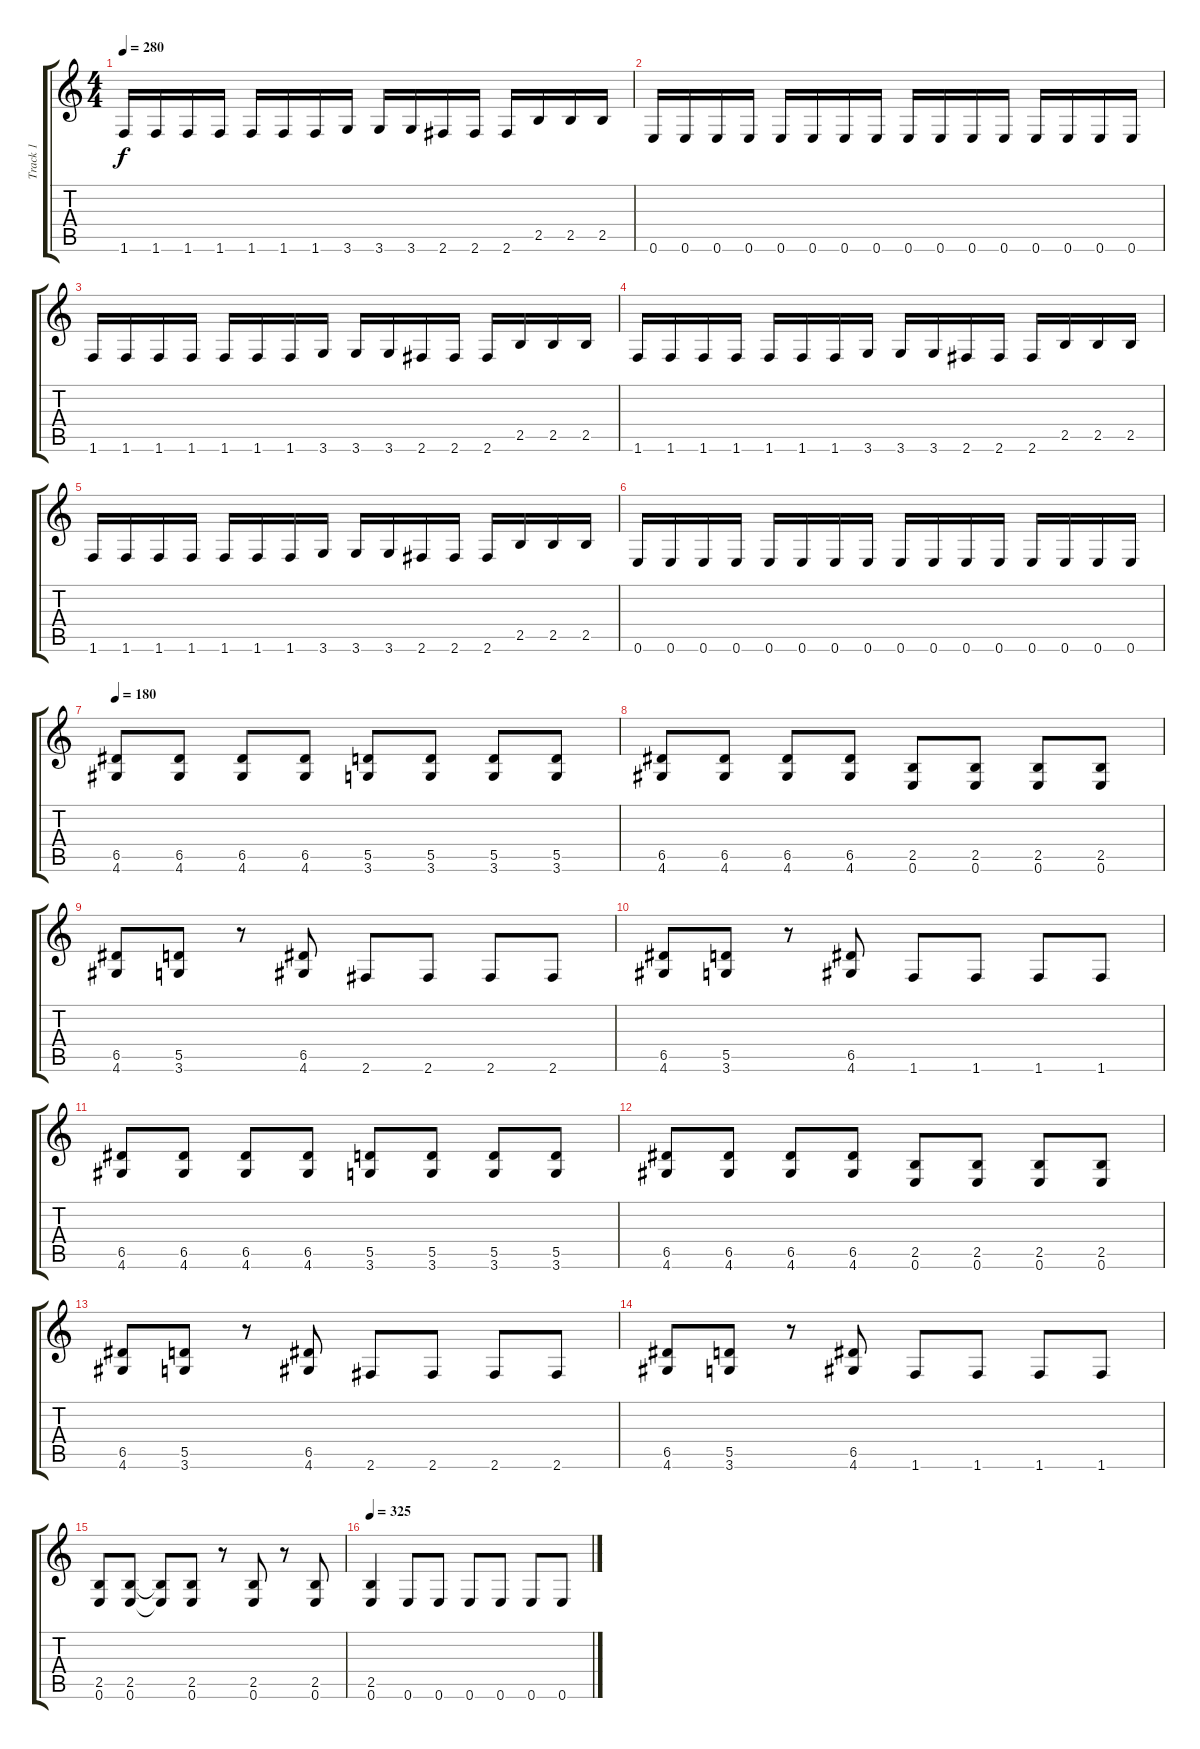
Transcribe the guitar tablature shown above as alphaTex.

\track ("Track 1" "Track 1") {instrument distortionguitar}
\staff {score tabs}
\tuning (E4 B3 G3 D3 A2 E2) {hide}
\ts (4 4)
\tempo 280
\clef g2
\ks c
1.6.16{dy f} 1.6.16 1.6.16 1.6.16 1.6.16 1.6.16 1.6.16 3.6.16 3.6.16 3.6.16 2.6.16 2.6.16 2.6.16 2.5.16 2.5.16 2.5.16 |
0.6.16 0.6.16 0.6.16 0.6.16 0.6.16 0.6.16 0.6.16 0.6.16 0.6.16 0.6.16 0.6.16 0.6.16 0.6.16 0.6.16 0.6.16 0.6.16 |
1.6.16 1.6.16 1.6.16 1.6.16 1.6.16 1.6.16 1.6.16 3.6.16 3.6.16 3.6.16 2.6.16 2.6.16 2.6.16 2.5.16 2.5.16 2.5.16 |
1.6.16 1.6.16 1.6.16 1.6.16 1.6.16 1.6.16 1.6.16 3.6.16 3.6.16 3.6.16 2.6.16 2.6.16 2.6.16 2.5.16 2.5.16 2.5.16 |
1.6.16 1.6.16 1.6.16 1.6.16 1.6.16 1.6.16 1.6.16 3.6.16 3.6.16 3.6.16 2.6.16 2.6.16 2.6.16 2.5.16 2.5.16 2.5.16 |
0.6.16 0.6.16 0.6.16 0.6.16 0.6.16 0.6.16 0.6.16 0.6.16 0.6.16 0.6.16 0.6.16 0.6.16 0.6.16 0.6.16 0.6.16 0.6.16 |
\tempo 180
(6.5 4.6).8 (6.5 4.6).8 (6.5 4.6).8 (6.5 4.6).8 (5.5 3.6).8 (5.5 3.6).8 (5.5 3.6).8 (5.5 3.6).8 |
(6.5 4.6).8 (6.5 4.6).8 (6.5 4.6).8 (6.5 4.6).8 (2.5 0.6).8 (2.5 0.6).8 (2.5 0.6).8 (2.5 0.6).8 |
(6.5 4.6).8 (5.5 3.6).8 r.8 (6.5 4.6).8 2.6.8 2.6.8 2.6.8 2.6.8 |
(6.5 4.6).8 (5.5 3.6).8 r.8 (6.5 4.6).8 1.6.8 1.6.8 1.6.8 1.6.8 |
(6.5 4.6).8 (6.5 4.6).8 (6.5 4.6).8 (6.5 4.6).8 (5.5 3.6).8 (5.5 3.6).8 (5.5 3.6).8 (5.5 3.6).8 |
(6.5 4.6).8 (6.5 4.6).8 (6.5 4.6).8 (6.5 4.6).8 (2.5 0.6).8 (2.5 0.6).8 (2.5 0.6).8 (2.5 0.6).8 |
(6.5 4.6).8 (5.5 3.6).8 r.8 (6.5 4.6).8 2.6.8 2.6.8 2.6.8 2.6.8 |
(6.5 4.6).8 (5.5 3.6).8 r.8 (6.5 4.6).8 1.6.8 1.6.8 1.6.8 1.6.8 |
(2.5 0.6).8 (2.5 0.6).8 (2.5{t} 0.6{t}).8 (2.5 0.6).8 r.8 (2.5 0.6).8 r.8 (2.5 0.6).8 |
\tempo 325
(2.5 0.6).4 0.6.8 0.6.8 0.6.8 0.6.8 0.6.8 0.6.8
